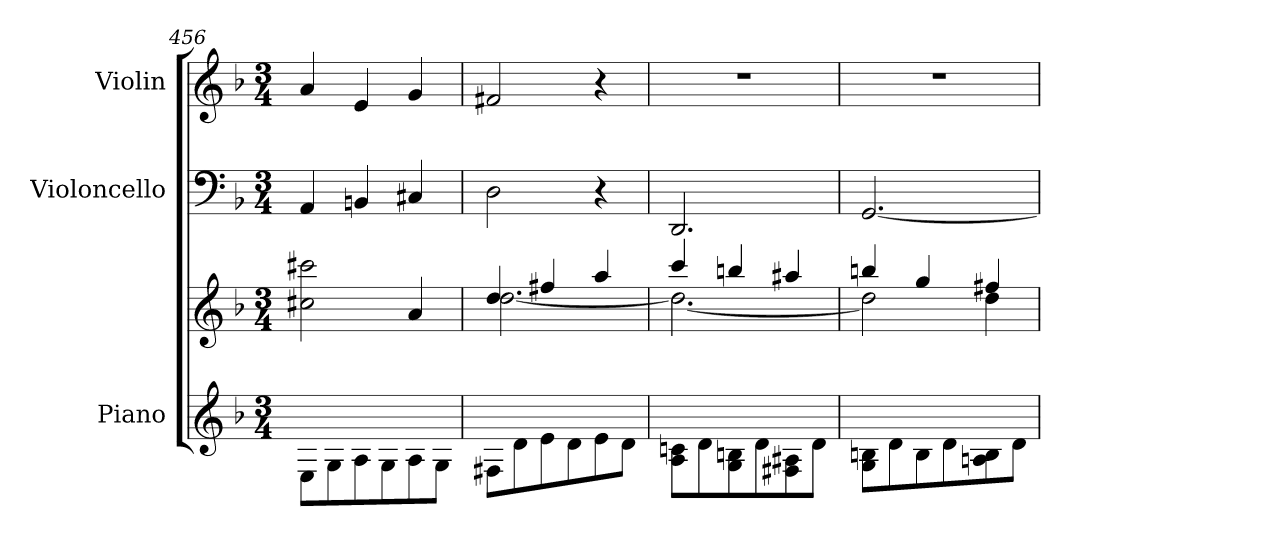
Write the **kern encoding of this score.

**kern	**kern	**kern	**kern
*part3	*part3	*part2	*part1
*staff4	*staff3	*staff2	*staff1
*I"Piano	*	*I"Violoncello	*I"Violin
*I'Pno	*	*I'Vc	*I'Vln
*clefG2	*clefG2	*clefF4	*clefG2
*k[b-]	*k[b-]	*k[b-]	*k[b-]
*M3/4	*M3/4	*M3/4	*M3/4
=456	=456	=456	=456
8E\L	2cc#X\ 2ccc#X\	4AA/	4a/
8G\	.	.	.
8A\	.	4BBn/	4e/
8G\	.	.	.
8A\	4a/	4C#X/	4g/
8G\J	.	.	.
=457	=457	=457	=457
*	*^	*	*
8F#X\L	4dd/	[2.dd\	2D\	2f#X/
8d\	.	.	.	.
8e\	4ff#X/	.	.	.
8d\	.	.	.	.
8e\	4aa/	.	4r	4r
8d\J	.	.	.	.
!!LO:LB:g=z
=458	=458	=458	=458	=458
8A\ 8cn\L	4ccc/	2.dd\_	2.DD/	2.r
8d\	.	.	.	.
8G\ 8Bn\	4bbn/	.	.	.
8d\	.	.	.	.
8F#X\ 8A#X\	4aa#X/	.	.	.
8d\J	.	.	.	.
=459	=459	=459	=459	=459
8G\ 8Bn\L	4bbn/	2dd\]	[2.GG/	2.r
8d\	.	.	.	.
8B\	4gg/	.	.	.
8d\	.	.	.	.
8An\ 8B\	4ff#X/	4dd\	.	.
8d\J	.	.	.	.
*	*v	*v	*	*
=	=	=	=
*-	*-	*-	*-
